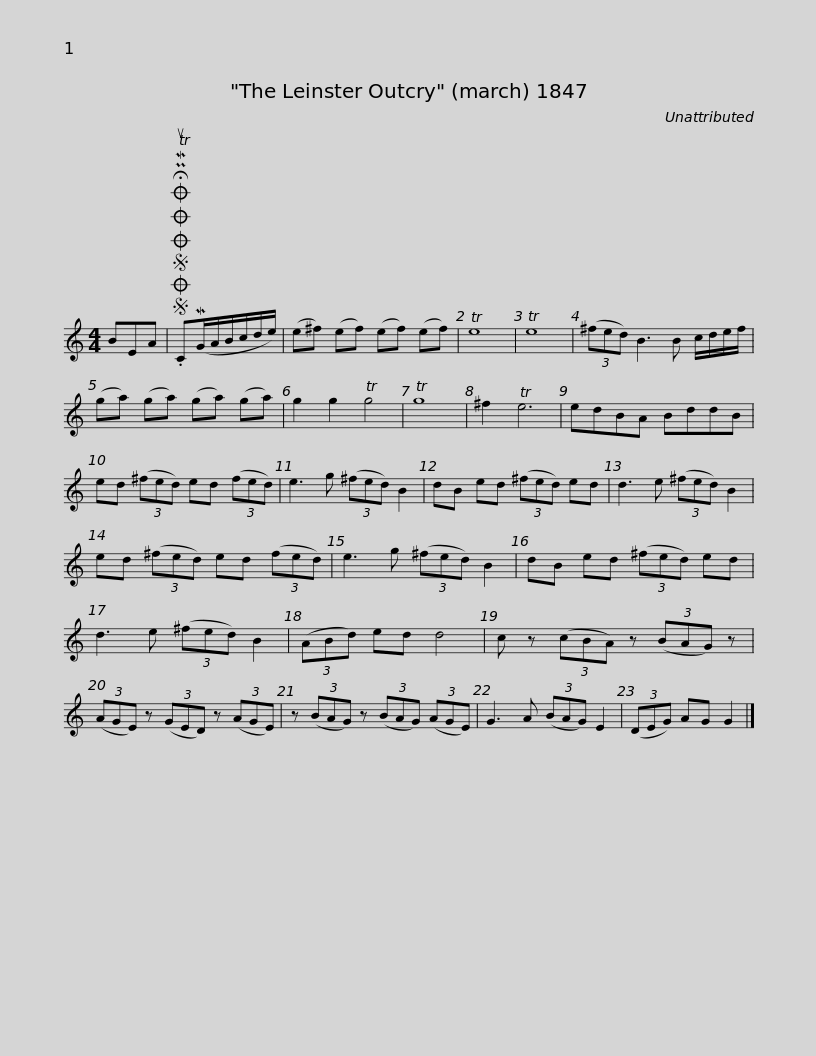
X:1
L:1/8
M:4/4
I:linebreak $
K:C
V:1 treble
V:1
 BEA |SOSOOO .!fermata!PMTuC(MG/A/B/c/d/e/) | (e^f) (ef) (ef) (ef) | Te8 | Te8 | %5
 (3(^fed) B3 B c/d/e/f/ | (ga) (ga) (ga) (ga) | g2 g2 Tg4 |$ Tg8 | ^f2 Te6 | %10
 edBA BddB | ed (3(^fed) ed (3(fed) | e3 g (3(^fed) B2 | dB ed (3(^fed) ed | d3 e (3(^fed) B2 |$ %15
 ed (3(^fed) ed (3(fed) | e3 g (3(^fed) B2 | dB ed (3(^fed) ed | d3 e (3(^fed) B2 | (3(ABd) ed d4 |$ %20
 c z (3(cBA) z (3(BAG) z | (3(AGE) z (3(GED) z (3(AGE) | z (3(BAG) z (3(BAG) (3(AGE) | G3 A (3(BAG) E2 | (3(DEG) AG G2 |] %25
